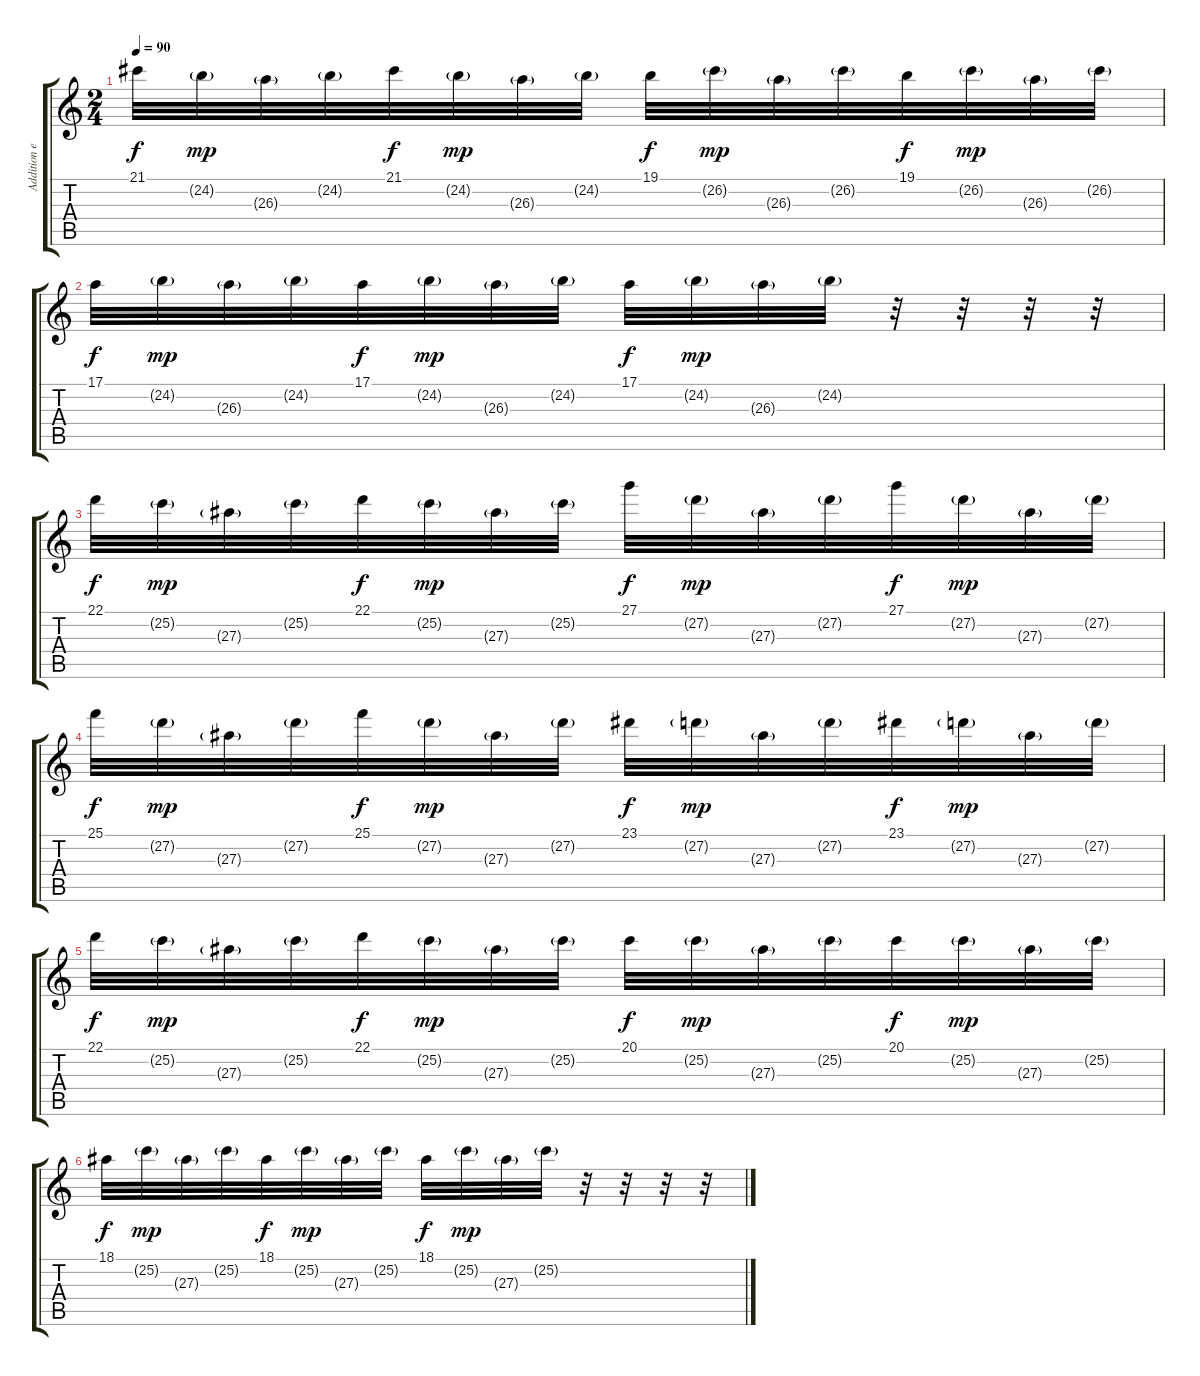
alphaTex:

\track ("Addition effects + instruments" "Addition e") {instrument stringensemble1}
\staff {score tabs}
\tuning (E4 B3 G3 D3 A2 E2) {hide}
\ts (2 4)
\tempo 90
\clef g2
\ks c
21.1.32{dy f} 24.2{g}.32{dy mp} 26.3{g}.32 24.2{g}.32 21.1.32{dy f} 24.2{g}.32{dy mp} 26.3{g}.32 24.2{g}.32 19.1.32{dy f} 26.2{g}.32{dy mp} 26.3{g}.32 26.2{g}.32 19.1.32{dy f} 26.2{g}.32{dy mp} 26.3{g}.32 26.2{g}.32 |
17.1.32{dy f} 24.2{g}.32{dy mp} 26.3{g}.32 24.2{g}.32 17.1.32{dy f} 24.2{g}.32{dy mp} 26.3{g}.32 24.2{g}.32 17.1.32{dy f} 24.2{g}.32{dy mp} 26.3{g}.32 24.2{g}.32 r.32 r.32 r.32 r.32 |
22.1.32{dy f} 25.2{g}.32{dy mp} 27.3{g}.32 25.2{g}.32 22.1.32{dy f} 25.2{g}.32{dy mp} 27.3{g}.32 25.2{g}.32 27.1.32{dy f} 27.2{g}.32{dy mp} 27.3{g}.32 27.2{g}.32 27.1.32{dy f} 27.2{g}.32{dy mp} 27.3{g}.32 27.2{g}.32 |
25.1.32{dy f} 27.2{g}.32{dy mp} 27.3{g}.32 27.2{g}.32 25.1.32{dy f} 27.2{g}.32{dy mp} 27.3{g}.32 27.2{g}.32 23.1.32{dy f} 27.2{g}.32{dy mp} 27.3{g}.32 27.2{g}.32 23.1.32{dy f} 27.2{g}.32{dy mp} 27.3{g}.32 27.2{g}.32 |
22.1.32{dy f} 25.2{g}.32{dy mp} 27.3{g}.32 25.2{g}.32 22.1.32{dy f} 25.2{g}.32{dy mp} 27.3{g}.32 25.2{g}.32 20.1.32{dy f} 25.2{g}.32{dy mp} 27.3{g}.32 25.2{g}.32 20.1.32{dy f} 25.2{g}.32{dy mp} 27.3{g}.32 25.2{g}.32 |
18.1.32{dy f} 25.2{g}.32{dy mp} 27.3{g}.32 25.2{g}.32 18.1.32{dy f} 25.2{g}.32{dy mp} 27.3{g}.32 25.2{g}.32 18.1.32{dy f} 25.2{g}.32{dy mp} 27.3{g}.32 25.2{g}.32 r.32 r.32 r.32 r.32
